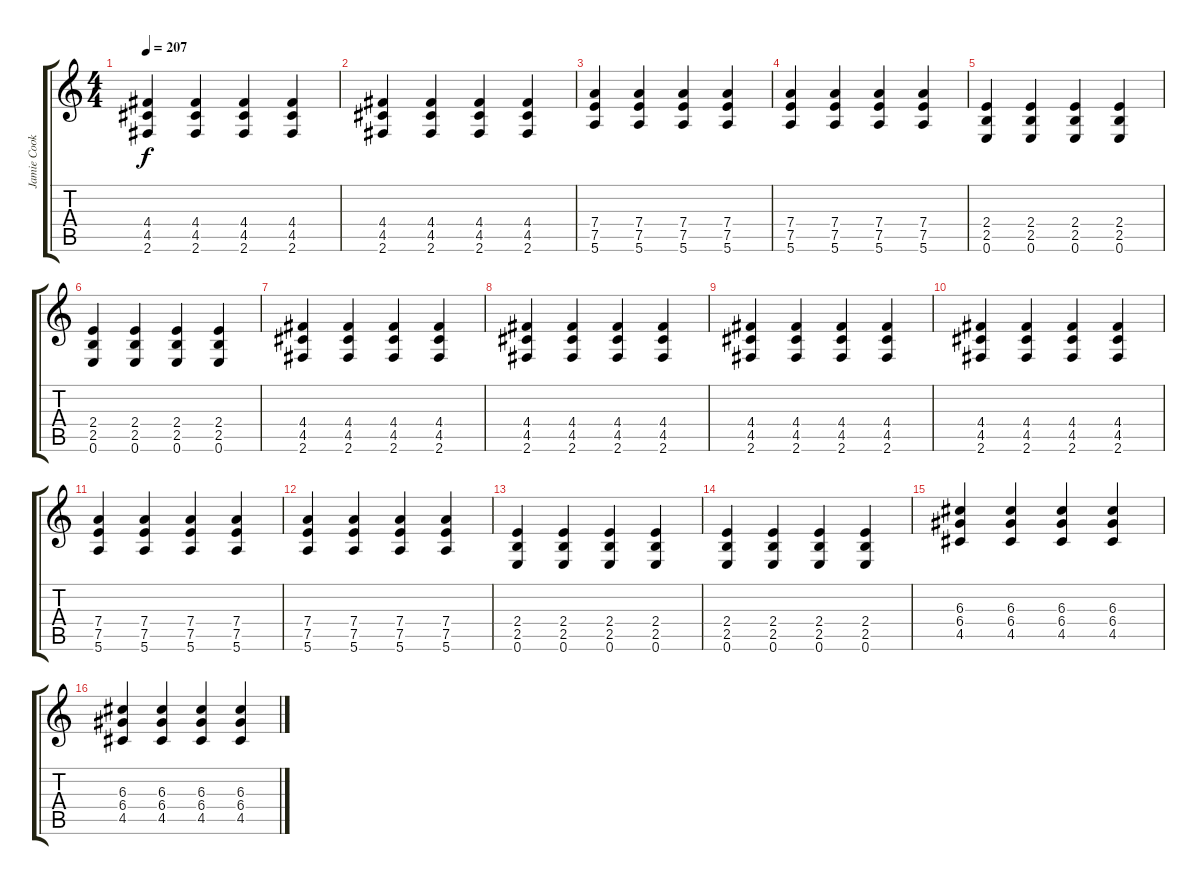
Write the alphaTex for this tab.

\track ("Jamie Cook - Guitarist" "Jamie Cook") {instrument distortionguitar}
\staff {score tabs}
\tuning (E4 B3 G3 D3 A2 E2) {hide}
\ts (4 4)
\tempo 207
\clef g2
\ks c
(4.4 4.5 2.6).4{dy f} (4.4 4.5 2.6).4 (4.4 4.5 2.6).4 (4.4 4.5 2.6).4 |
(4.4 4.5 2.6).4 (4.4 4.5 2.6).4 (4.4 4.5 2.6).4 (4.4 4.5 2.6).4 |
(7.4 7.5 5.6).4 (7.4 7.5 5.6).4 (7.4 7.5 5.6).4 (7.4 7.5 5.6).4 |
(7.4 7.5 5.6).4 (7.4 7.5 5.6).4 (7.4 7.5 5.6).4 (7.4 7.5 5.6).4 |
(2.4 2.5 0.6).4 (2.4 2.5 0.6).4 (2.4 2.5 0.6).4 (2.4 2.5 0.6).4 |
(2.4 2.5 0.6).4 (2.4 2.5 0.6).4 (2.4 2.5 0.6).4 (2.4 2.5 0.6).4 |
(4.4 4.5 2.6).4 (4.4 4.5 2.6).4 (4.4 4.5 2.6).4 (4.4 4.5 2.6).4 |
(4.4 4.5 2.6).4 (4.4 4.5 2.6).4 (4.4 4.5 2.6).4 (4.4 4.5 2.6).4 |
(4.4 4.5 2.6).4 (4.4 4.5 2.6).4 (4.4 4.5 2.6).4 (4.4 4.5 2.6).4 |
(4.4 4.5 2.6).4 (4.4 4.5 2.6).4 (4.4 4.5 2.6).4 (4.4 4.5 2.6).4 |
(7.4 7.5 5.6).4 (7.4 7.5 5.6).4 (7.4 7.5 5.6).4 (7.4 7.5 5.6).4 |
(7.4 7.5 5.6).4 (7.4 7.5 5.6).4 (7.4 7.5 5.6).4 (7.4 7.5 5.6).4 |
(2.4 2.5 0.6).4 (2.4 2.5 0.6).4 (2.4 2.5 0.6).4 (2.4 2.5 0.6).4 |
(2.4 2.5 0.6).4 (2.4 2.5 0.6).4 (2.4 2.5 0.6).4 (2.4 2.5 0.6).4 |
(6.3 6.4 4.5).4 (6.3 6.4 4.5).4 (6.3 6.4 4.5).4 (6.3 6.4 4.5).4 |
(6.3 6.4 4.5).4 (6.3 6.4 4.5).4 (6.3 6.4 4.5).4 (6.3 6.4 4.5).4
